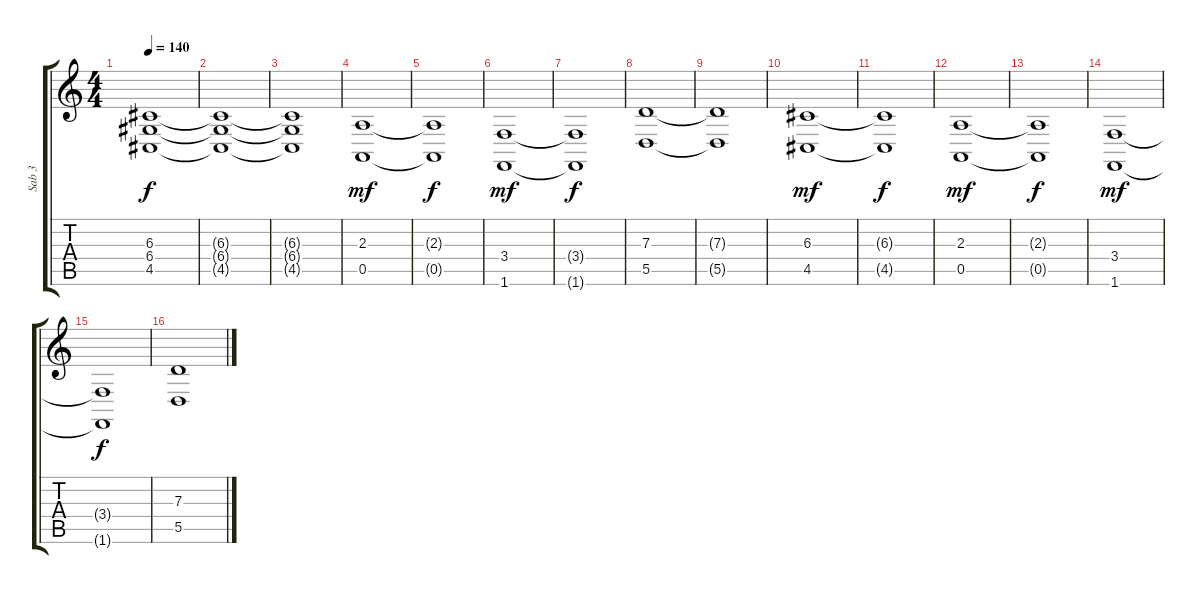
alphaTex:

\track ("Sab 3" "Sab 3") {instrument stringensemble2}
\staff {score tabs}
\tuning (E4 B3 G3 D3 A2 E2) {hide}
\ts (4 4)
\tempo 140
\clef g2
\ks c
(6.3 6.4 4.5).1{dy f instrument stringensemble2} |
(6.3{t} 6.4{t} 4.5{t}).1 |
(6.3{t} 6.4{t} 4.5{t}).1 |
(2.3 0.5).1{dy mf} |
(2.3{t} 0.5{t}).1{dy f} |
(3.4 1.6).1{dy mf} |
(3.4{t} 1.6{t}).1{dy f} |
(7.3 5.5).1 |
(7.3{t} 5.5{t}).1 |
(6.3 4.5).1{dy mf} |
(6.3{t} 4.5{t}).1{dy f} |
(2.3 0.5).1{dy mf} |
(2.3{t} 0.5{t}).1{dy f} |
(3.4 1.6).1{dy mf} |
(3.4{t} 1.6{t}).1{dy f} |
(7.3 5.5).1
